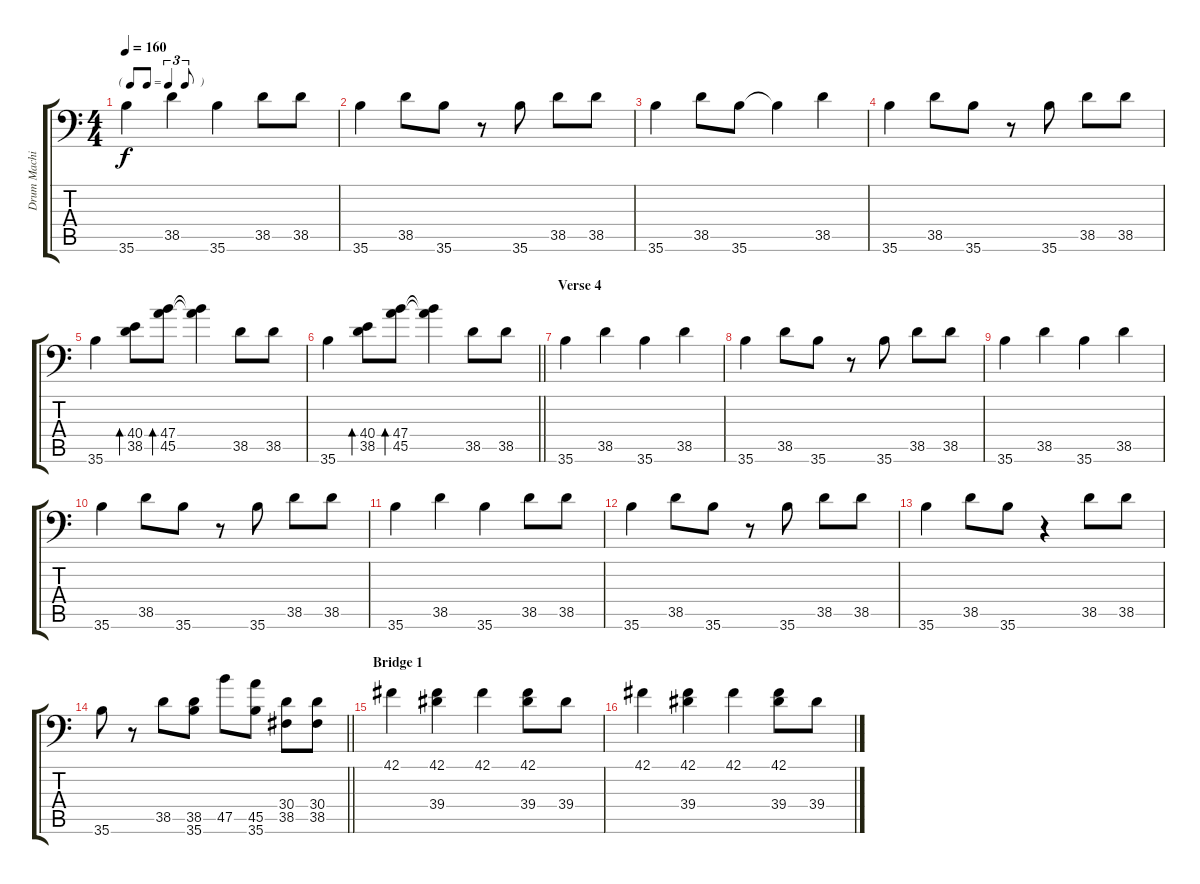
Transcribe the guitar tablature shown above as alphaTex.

\track ("Drum Machine" "Drum Machi") {instrument acousticgrandpiano}
\staff {score tabs}
\tuning (C-1 C-1 C-1 C-1 C-1 C-1) {hide}
\ts (4 4)
\tf triplet8th
\tempo 160
\clef f4
\ks c
35.6.4{dy f} 38.5.4 35.6.4 38.5.8 38.5.8 |
35.6.4 38.5.8 35.6.8 r.8 35.6.8 38.5.8 38.5.8 |
35.6.4 38.5.8 35.6.8 35.6{t}.4 38.5.4 |
35.6.4 38.5.8 35.6.8 r.8 35.6.8 38.5.8 38.5.8 |
35.6.4 (40.4 38.5).8{bd 480} (47.4 45.5).8{bd 480} (47.4{t} 45.5{t}).4 38.5.8 38.5.8 |
\barLineRight lightlight
35.6.4 (40.4 38.5).8{bd 480} (47.4 45.5).8{bd 480} (47.4{t} 45.5{t}).4 38.5.8 38.5.8 |
\section ("" "Verse 4")
35.6.4 38.5.4 35.6.4 38.5.4 |
35.6.4 38.5.8 35.6.8 r.8 35.6.8 38.5.8 38.5.8 |
35.6.4 38.5.4 35.6.4 38.5.4 |
35.6.4 38.5.8 35.6.8 r.8 35.6.8 38.5.8 38.5.8 |
35.6.4 38.5.4 35.6.4 38.5.8 38.5.8 |
35.6.4 38.5.8 35.6.8 r.8 35.6.8 38.5.8 38.5.8 |
35.6.4 38.5.8 35.6.8 r.4 38.5.8 38.5.8 |
\barLineRight lightlight
35.6.8 r.8 38.5.8 (38.5 35.6).8 47.5.8 (45.5 35.6).8 (30.4 38.5).8 (30.4 38.5).8 |
\section ("" "Bridge 1")
42.1.4 (42.1 39.4).4 42.1.4 (42.1 39.4).8 39.4.8 |
42.1.4 (42.1 39.4).4 42.1.4 (42.1 39.4).8 39.4.8
